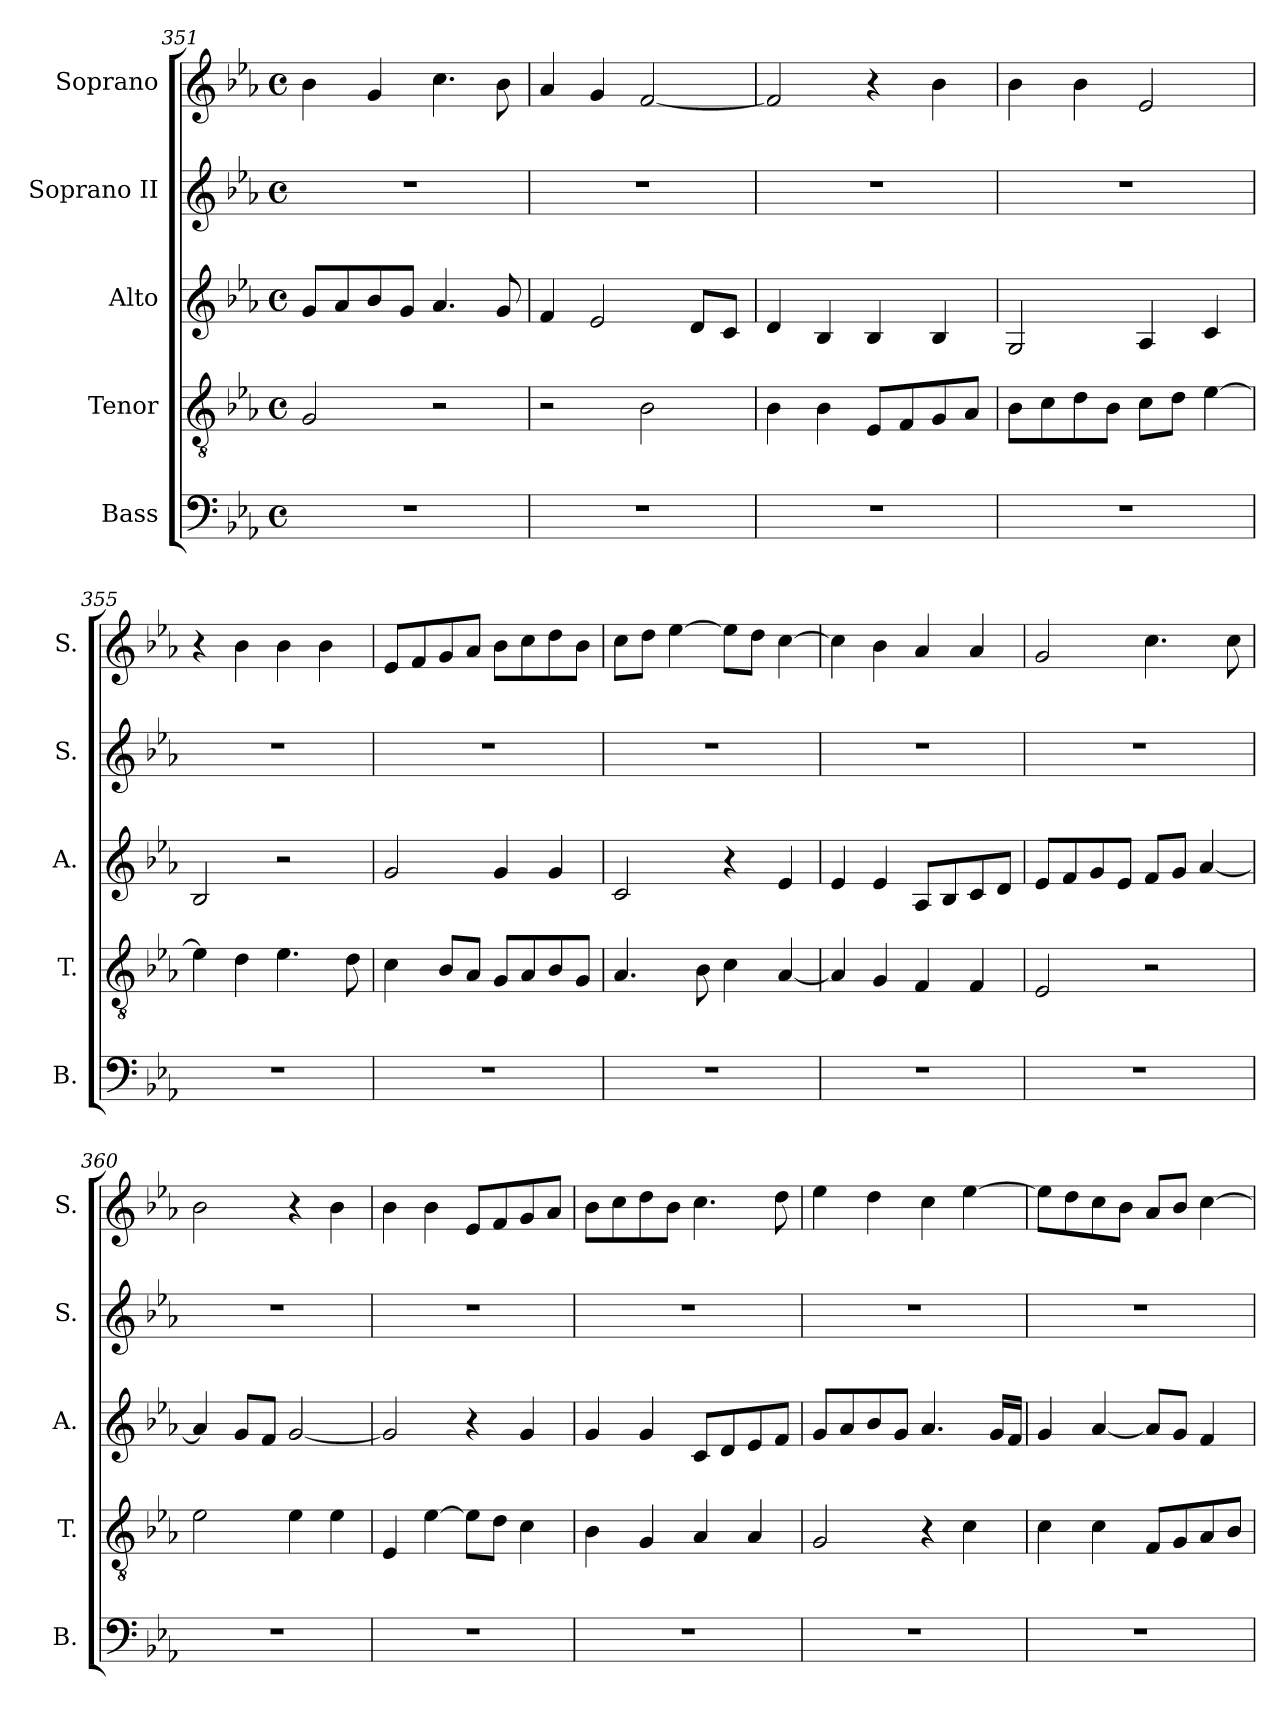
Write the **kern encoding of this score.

**kern	**kern	**kern	**kern	**kern
*part5	*part4	*part3	*part2	*part1
*staff5	*staff4	*staff3	*staff2	*staff1
*I"Bass	*I"Tenor	*I"Alto	*I"Soprano II	*I"Soprano
*I'B.	*I'T.	*I'A.	*I'S.	*I'S.
!!LO:LB:g=z
*clefF4	*clefGv2	*clefG2	*clefG2	*clefG2
*k[b-e-a-]	*k[b-e-a-]	*k[b-e-a-]	*k[b-e-a-]	*k[b-e-a-]
*E-:	*E-:	*E-:	*E-:	*E-:
*M4/4	*M4/4	*M4/4	*M4/4	*M4/4
*met(c)	*met(c)	*met(c)	*met(c)	*met(c)
=351	=351	=351	=351	=351
1r	2G/	8g/L	1r	4b-\
.	.	8a-/	.	.
.	.	8b-/	.	4g/
.	.	8g/J	.	.
.	2r	4.a-/	.	4.cc\
.	.	8g/	.	8b-\
=352	=352	=352	=352	=352
1r	2r	4f/	1r	4a-/
.	.	2e-/	.	4g/
.	2B-\	.	.	[<2f/
.	.	8d/L	.	.
.	.	8c/J	.	.
=353	=353	=353	=353	=353
1r	4B-\	4d/	1r	2f/]
.	4B-\	4B-/	.	.
.	8E-/L	4B-/	.	4r
.	8F/	.	.	.
.	8G/	4B-/	.	4b-\
.	8A-/J	.	.	.
=354	=354	=354	=354	=354
1r	8B-\L	2G/	1r	4b-\
.	8c\	.	.	.
.	8d\	.	.	4b-\
.	8B-\J	.	.	.
.	8c\L	4A-/	.	2e-/
.	8d\J	.	.	.
.	[>4e-\	4c/	.	.
=355	=355	=355	=355	=355
1r	4e-\]	2B-/	1r	4r
.	4d\	.	.	4b-\
.	4.e-\	2r	.	4b-\
.	.	.	.	4b-\
.	8d\	.	.	.
!!LO:LB:g=z
=356	=356	=356	=356	=356
1r	4c\	2g/	1r	8e-/L
.	.	.	.	8f/
.	8B-/L	.	.	8g/
.	8A-/J	.	.	8a-/J
.	8G/L	4g/	.	8b-\L
.	8A-/	.	.	8cc\
.	8B-/	4g/	.	8dd\
.	8G/J	.	.	8b-\J
=357	=357	=357	=357	=357
1r	4.A-/	2c/	1r	8cc\L
.	.	.	.	8dd\J
.	.	.	.	[>4ee-\
.	8B-\	.	.	.
.	4c\	4r	.	8ee-\L]
.	.	.	.	8dd\J
.	[<4A-/	4e-/	.	[>4cc\
=358	=358	=358	=358	=358
1r	4A-/]	4e-/	1r	4cc\]
.	4G/	4e-/	.	4b-\
.	4F/	8A-/L	.	4a-/
.	.	8B-/	.	.
.	4F/	8c/	.	4a-/
.	.	8d/J	.	.
=359	=359	=359	=359	=359
1r	2E-/	8e-/L	1r	2g/
.	.	8f/	.	.
.	.	8g/	.	.
.	.	8e-/J	.	.
.	2r	8f/L	.	4.cc\
.	.	8g/J	.	.
.	.	[<4a-/	.	.
.	.	.	.	8cc\
=360	=360	=360	=360	=360
1r	2e-\	4a-/]	1r	2b-\
.	.	8g/L	.	.
.	.	8f/J	.	.
.	4e-\	[>2g/	.	4r
.	4e-\	.	.	4b-\
!!LO:PB:g=z
=361	=361	=361	=361	=361
1r	4E-/	2g/]	1r	4b-\
.	[>4e-\	.	.	4b-\
.	8e-\L]	4r	.	8e-/L
.	8d\J	.	.	8f/
.	4c\	4g/	.	8g/
.	.	.	.	8a-/J
=362	=362	=362	=362	=362
1r	4B-\	4g/	1r	8b-\L
.	.	.	.	8cc\
.	4G/	4g/	.	8dd\
.	.	.	.	8b-\J
.	4A-/	8c/L	.	4.cc\
.	.	8d/	.	.
.	4A-/	8e-/	.	.
.	.	8f/J	.	8dd\
=363	=363	=363	=363	=363
1r	2G/	8g/L	1r	4ee-\
.	.	8a-/	.	.
.	.	8b-/	.	4dd\
.	.	8g/J	.	.
.	4r	4.a-/	.	4cc\
.	4c\	.	.	[>4ee-\
.	.	16g/LL	.	.
.	.	16f/JJ	.	.
=364	=364	=364	=364	=364
1r	4c\	4g/	1r	8ee-\L]
.	.	.	.	8dd\
.	4c\	[<4a-/	.	8cc\
.	.	.	.	8b-\J
.	8F/L	8a-/L]	.	8a-/L
.	8G/	8g/J	.	8b-/J
.	8A-/	4f/	.	[>4cc\
.	8B-/J	.	.	.
=	=	=	=	=
*-	*-	*-	*-	*-
